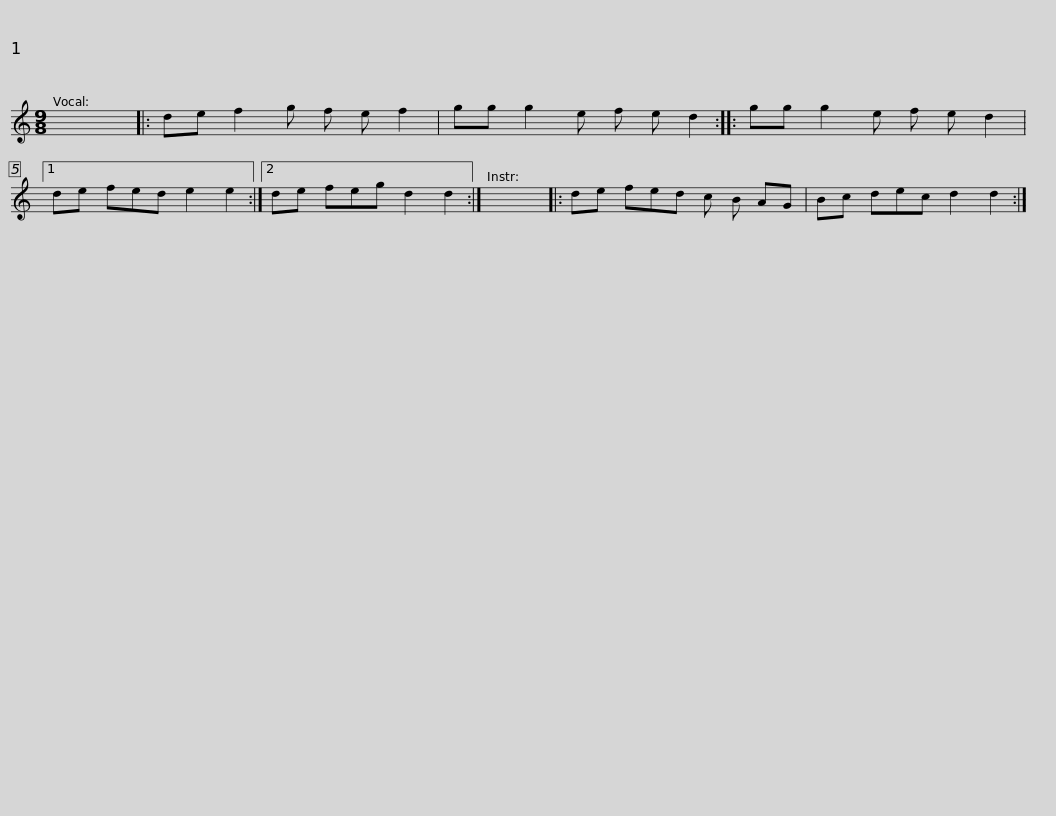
X:1
L:1/8
M:9/8
I:linebreak $
K:C
V:1 treble
V:1
 x9 |: de f2 g f e f2 | gg g2 e f e d2 :: gg g2 e f e d2 |1 de fed e2 e2 :|2 %5
 de feg d2 d2 :| x9 |:$ de fed c B AG | Bc dec d2 d2 :| %9
